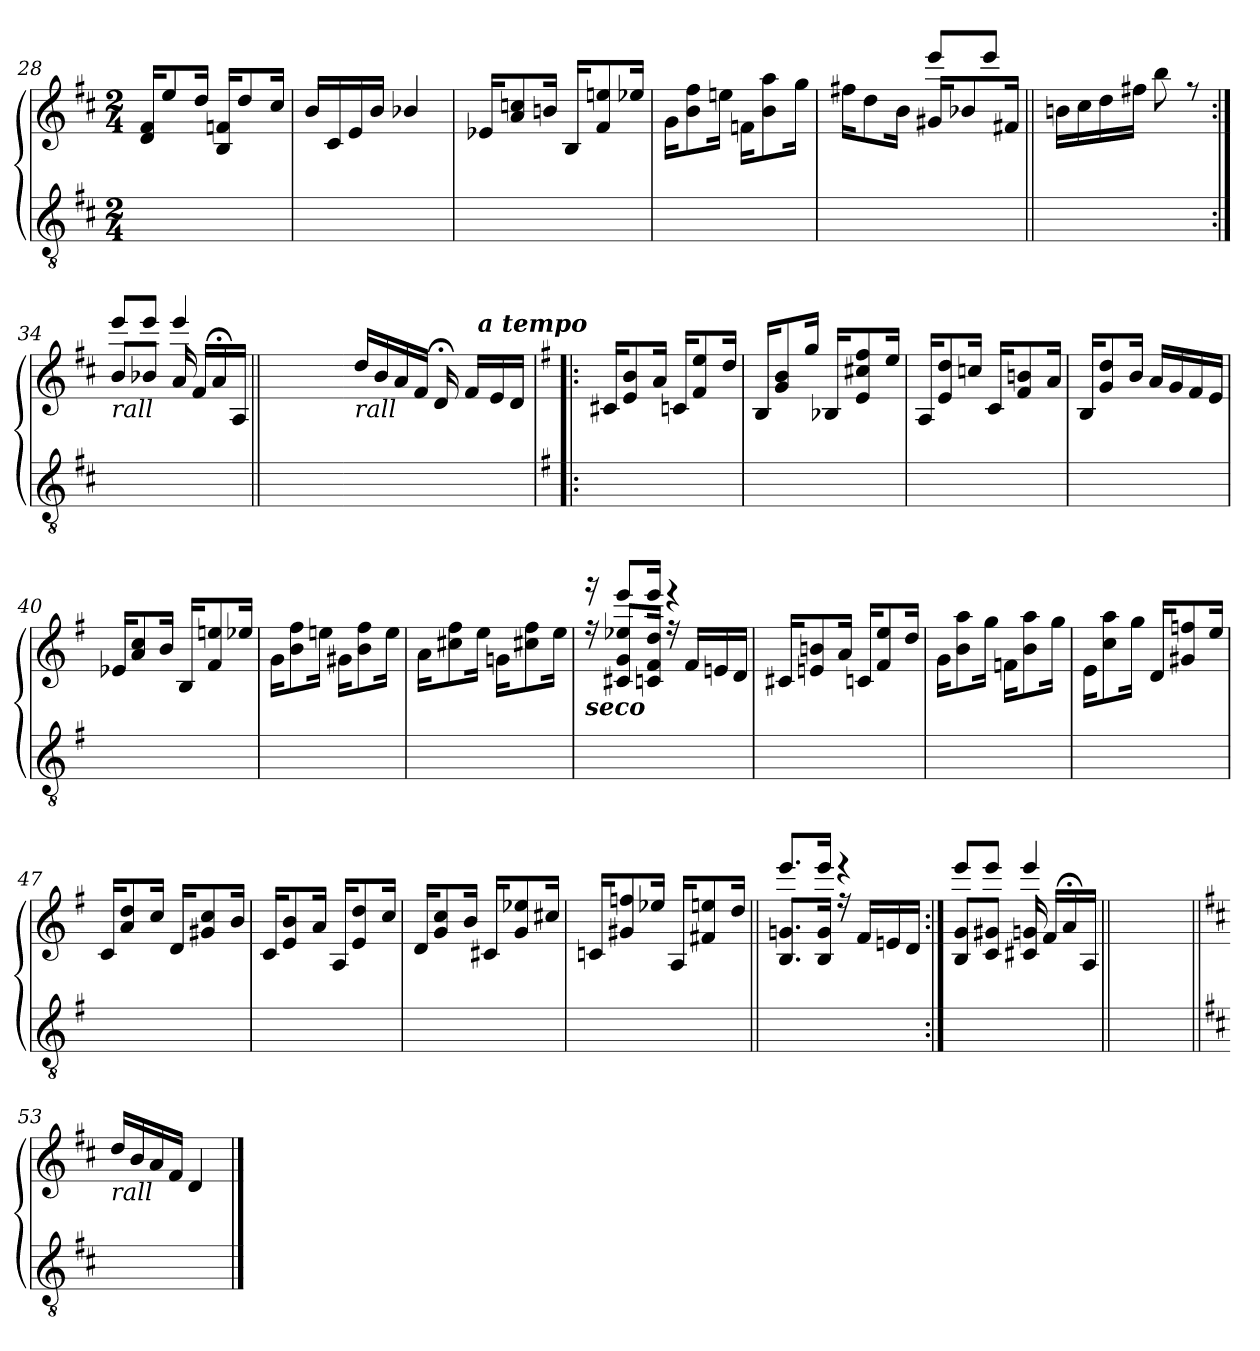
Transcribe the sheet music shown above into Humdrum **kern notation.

**kern	**kern
*part2	*part1
*staff2	*staff1
!!LO:LB:g=z
*clefGv2	*clefG2
*k[f#c#]	*k[f#c#]
*D:	*D:
*M2/4	*M2/4
=28	=28
*	*^
2ryy	16d/ 16f#/KL	4ryy
.	8ee/	.
.	16dd/Jk	.
.	16B/ 16fn/KL	4ryy
.	8dd/	.
.	16cc#/Jk	.
=29	=29	=29
2ryy	16b/LL	4ryy
.	16c#/	.
.	16e/	.
.	16b/JJ	.
.	4b-X/	4ryy
=30	=30	=30
2ryy	16e-X/KL	4ryy
.	8a/ 8ccn/	.
.	16bn/Jk	.
.	16B/KL	4ryy
.	8f#/ 8een/	.
.	16ee-X/Jk	.
=31	=31	=31
2ryy	16g\KL	4ryy
.	8b\ 8ff#\	.
.	16een\Jk	.
.	16fn\KL	4ryy
.	8b\ 8aa\	.
.	16gg\Jk	.
!!LO:PB:g=z
=32	=32	=32
*	*	*^
2ryy	16ff#X\KL	4ryy	4ryy
.	8dd\	.	.
.	16b\Jk	.	.
.	16g#X/KL	8ryy	8eee!/L
.	8b-X/	.	.
.	.	8ryy	8eee!/J
.	16f#X/Jk	.	.
*	*	*v	*v
=33||	=33||	=33||
2ryy	16bn\LL	2ryy
.	16cc#\	.
.	16dd\	.
.	16ff#X\JJ	.
.	8bb\	.
.	8ree	.
=34:|!	=34:|!	=34:|!
*	*	*^
!	!LO:TX:b:i:t=rall	!	!
2ryy	8b/L	8ryy	8eee!/L
.	8b-X/J	8ryy	8eee!/J
.	16a/	4ryy	4eee!/
.	16f#/LL	.	.
.	16a;</	.	.
.	16A/JJ	.	.
*	*v	*v	*v
=34X341||	=34X341||
2ryy	2ryy
!!LO:LB:g=z
=35-	=35-
*	*^
!	!LO:TX:b:i:t=rall	!
*	*	*^
2ryy	16dd/LL	2ryy	4ryy
.	16b/	.	.
.	16a/	.	.
.	16f#/JJ	.	.
.	16d;</	.	16.ryy
.	16f#/LL	.	.
!	!	!	!LO:TX:a:Bi:t=a tempo
.	.	.	8ryy
.	16e/	.	.
.	16d/JJ	.	.
.	.	.	32ryy
*	*v	*v	*v
=36!|:	=36!|:
*k[f#]	*k[f#]
*G:	*G:
*	*^
2ryy	16c#X/KL	4ryy
.	8e/ 8b/	.
.	16a/Jk	.
.	16cn/KL	4ryy
.	8f#/ 8ee/	.
.	16dd/Jk	.
=37	=37	=37
2ryy	16B/KL	4ryy
.	8g/ 8b/	.
.	16gg/Jk	.
.	16B-X/KL	4ryy
.	8e/ 8cc#X/ 8ff#/	.
.	16ee/Jk	.
=38	=38	=38
2ryy	16A/KL	4ryy
.	8e/ 8dd/	.
.	16ccn/Jk	.
.	16c/KL	4ryy
.	8f#/ 8bn/	.
.	16a/Jk	.
!!LO:LB:g=z	!!
=39	=39	=39
2ryy	16B/KL	2ryy
.	8g/ 8dd/	.
.	16b/Jk	.
.	16a/LL	.
.	16g/	.
.	16f#/	.
.	16e/JJ	.
=40	=40	=40
2ryy	16e-X/KL	4ryy
.	8a/ 8cc/	.
.	16b/Jk	.
.	16B/KL	4ryy
.	8f#/ 8een/	.
.	16ee-X/Jk	.
=41	=41	=41
2ryy	16g\KL	4ryy
.	8b\ 8ff#\	.
.	16een\Jk	.
.	16g#X\KL	4ryy
.	8b\ 8ff#\	.
.	16ee\Jk	.
=42	=42	=42
2ryy	16a\KL	4ryy
.	8cc#X\ 8ff#\	.
.	16ee\Jk	.
.	16gn\KL	4ryy
.	8cc#X\ 8ff#\	.
.	16ee\Jk	.
!!LO:LB:g=z
=43	=43	=43
*	*	*^
!	!LO:TX:b:Bi:t=seco	!	!
2ryy	16ree	16ryy	16rggg
.	8c#X/ 8g/ 8ee-X/L	8ryy	8eee!/L
.	16cn/ 16f#/ 16dd/Jk	16ryy	16eee!/Jk
.	16ree	4ryy	4reee
.	16f#/LL	.	.
.	16en/	.	.
.	16d/JJ	.	.
*	*	*v	*v
=44	=44	=44
2ryy	16c#X/KL	4ryy
.	8en/ 8bn/	.
.	16a/Jk	.
.	16cn/KL	4ryy
.	8f#/ 8ee/	.
.	16dd/Jk	.
=45	=45	=45
2ryy	16g\KL	4ryy
.	8b\ 8aa\	.
.	16gg\Jk	.
.	16fn\KL	4ryy
.	8b\ 8aa\	.
.	16gg\Jk	.
=46	=46	=46
2ryy	16e\KL	4ryy
.	8cc\ 8aa\	.
.	16gg\Jk	.
.	16d/KL	4ryy
.	8g#X/ 8ffn/	.
.	16ee/Jk	.
!!LO:LB:g=z	!!
=47	=47	=47
2ryy	16c/KL	4ryy
.	8a/ 8dd/	.
.	16cc/Jk	.
.	16d/KL	4ryy
.	8g#X/ 8cc/	.
.	16b/Jk	.
=48	=48	=48
2ryy	16c/KL	4ryy
.	8e/ 8b/	.
.	16a/Jk	.
.	16A/KL	4ryy
.	8e/ 8dd/	.
.	16cc/Jk	.
=49	=49	=49
2ryy	16d/KL	4ryy
.	8g/ 8cc/	.
.	16b/Jk	.
.	16c#X/KL	4ryy
.	8g/ 8ee-X/	.
.	16cc#X/Jk	.
=50	=50	=50
2ryy	16cn/KL	4ryy
.	8g#X/ 8ffn/	.
.	16ee-X/Jk	.
.	16A/KL	4ryy
.	8f#X/ 8een/	.
.	16dd/Jk	.
!!LO:LB:g=z
=51||	=51||	=51||
*	*	*^
2ryy	8.B/ 8.gn/L	8.ryy	8.eee!/L
.	16B/ 16g/Jk	16ryy	16eee!/Jk
.	16ree	4ryy	4reee
.	16f#/LL	.	.
.	16en/	.	.
.	16d/JJ	.	.
=52:|!	=52:|!	=52:|!	=52:|!
2ryy	8B/ 8g/L	8ryy	8eee!/L
.	8c/ 8g#X/J	8ryy	8eee!/J
.	16c#X/ 16gn/	4ryy	4eee!/
.	16f#/LL	.	.
.	16a;</	.	.
.	16A/JJ	.	.
*	*v	*v	*v
=52X522||	=52X522||
2ryy	2ryy
=53||	=53||
*k[f#c#]	*k[f#c#]
*D:	*D:
*	*^
!	!LO:TX:b:i:t=rall	!
2ryy	16dd/LL	2ryy
.	16b/	.
.	16a/	.
.	16f#/JJ	.
.	4d/	.
*	*v	*v
==	==
*-	*-
